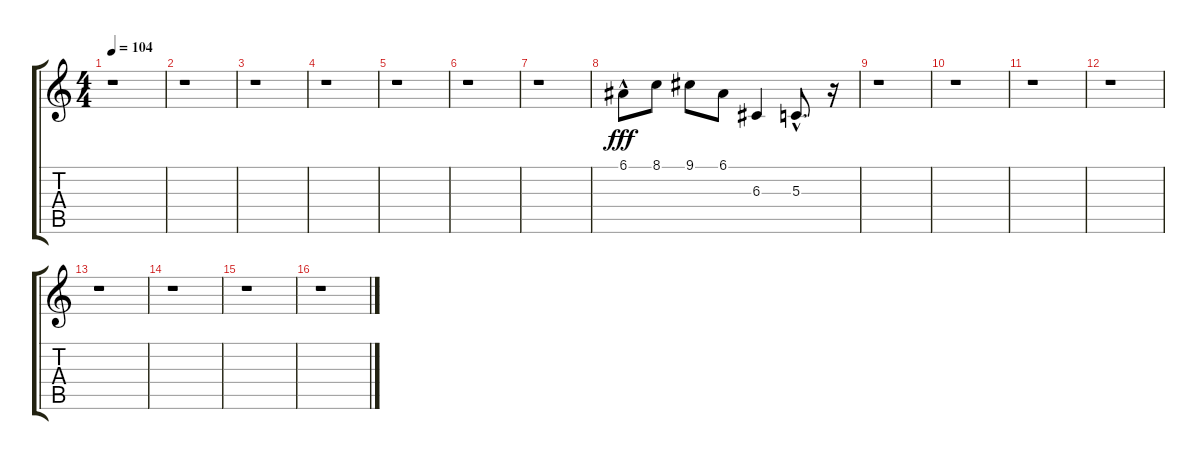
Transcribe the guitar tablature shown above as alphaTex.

\track "" {instrument pad2warm}
\staff {score tabs}
\tuning (E4 B3 G3 D3 A2 E2) {hide}
\ts (4 4)
\tempo 104
\clef g2
\ks c
r.1{dy fff} |
r.1 |
r.1 |
r.1 |
r.1 |
r.1 |
r.1 |
6.1{hac}.8 8.1.8 9.1.8 6.1.8 6.3.4 5.3{hac}.8{d} r.16 |
r.1 |
r.1 |
r.1 |
r.1 |
r.1 |
r.1 |
r.1 |
r.1
